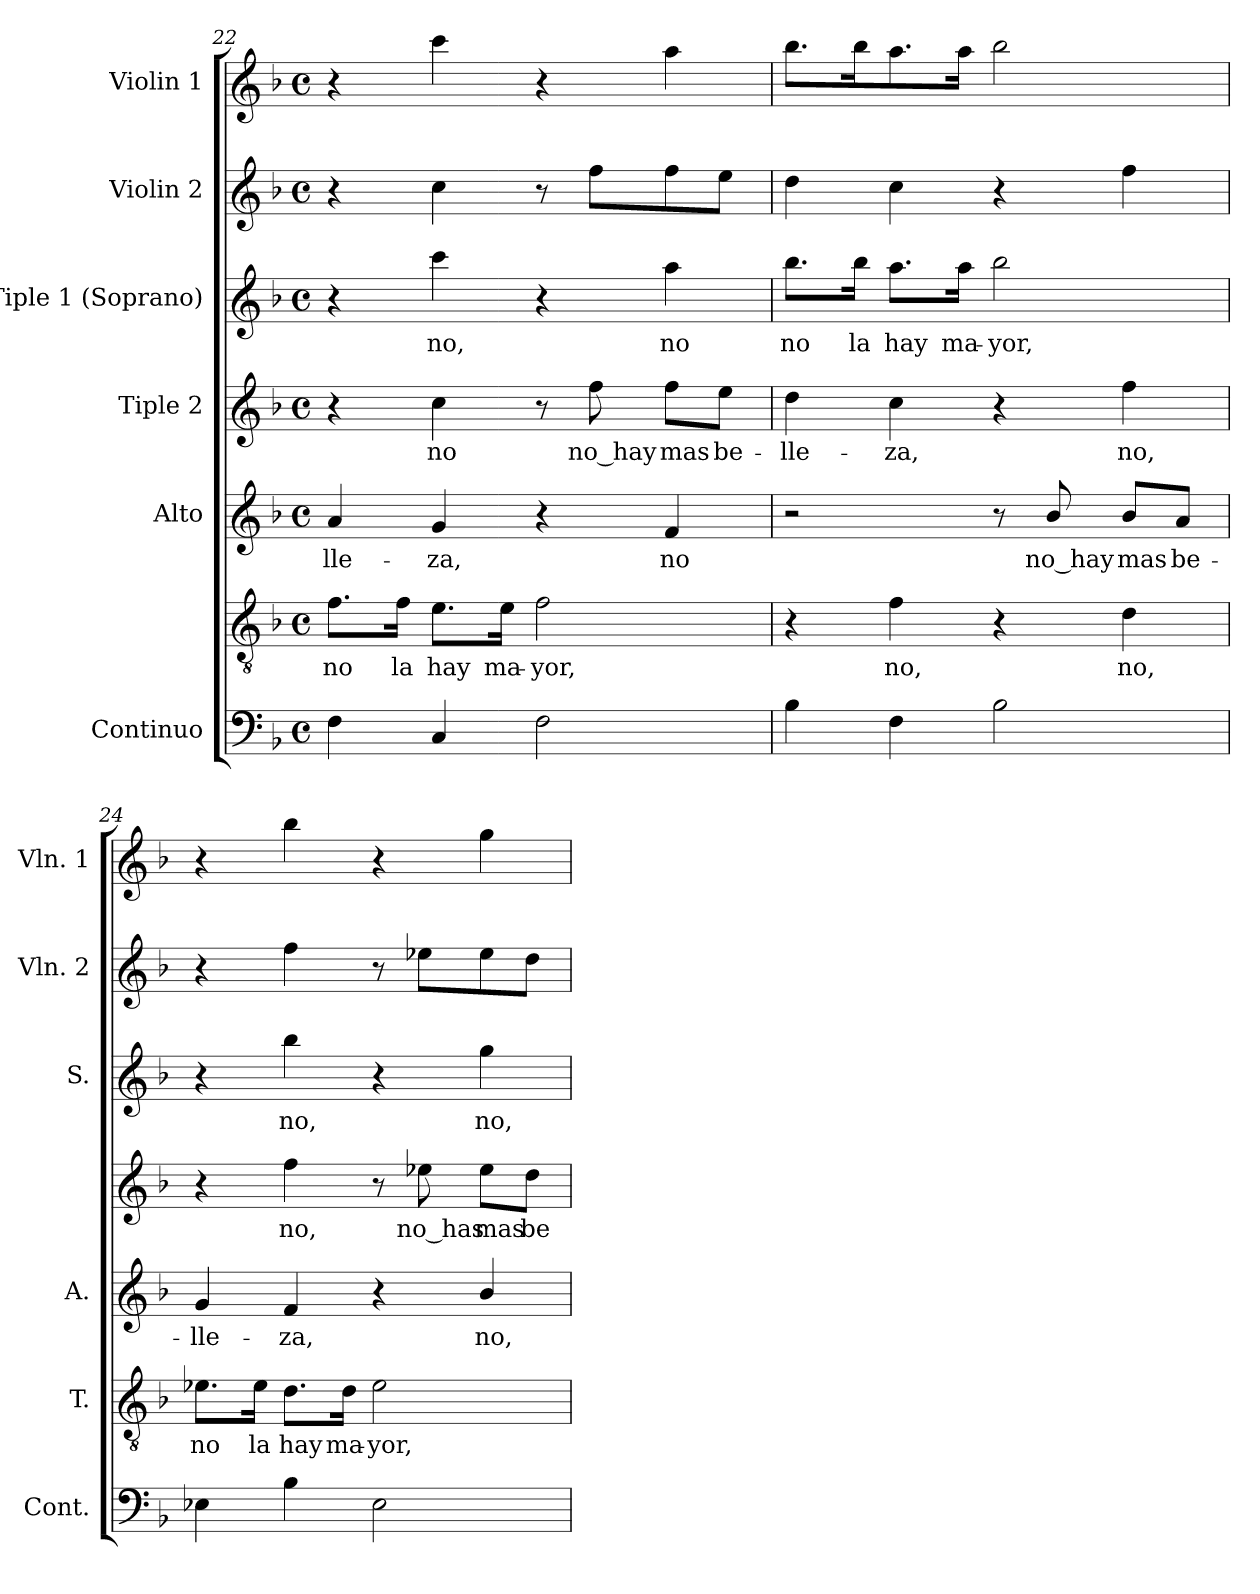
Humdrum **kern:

**kern	**kern	**text	**kern	**text	**kern	**text	**kern	**text	**kern	**kern
*part7	*part6	*part6	*part5	*part5	*part4	*part4	*part3	*part3	*part2	*part1
*staff7	*staff6	*staff6	*staff5	*staff5	*staff4	*staff4	*staff3	*staff3	*staff2	*staff1
*I"Continuo	*I""Tenor" or Alto	*	*I"Alto	*	*I"Tiple 2	*	*I"Tiple 1 (Soprano)	*	*I"Violin 2	*I"Violin 1
*I'Cont.	*I'T.	*	*I'A.	*	*	*	*I'S.	*	*I'Vln. 2	*I'Vln. 1
*clefF4	*clefGv2	*	*clefG2	*	*clefG2	*	*clefG2	*	*clefG2	*clefG2
*	*ITrd7c12	*	*	*	*	*	*	*	*	*
*k[b-]	*k[b-]	*	*k[b-]	*	*k[b-]	*	*k[b-]	*	*k[b-]	*k[b-]
*F:	*F:	*	*F:	*	*F:	*	*F:	*	*F:	*F:
*M4/4	*M4/4	*	*M4/4	*	*M4/4	*	*M4/4	*	*M4/4	*M4/4
*met(c)	*met(c)	*	*met(c)	*	*met(c)	*	*met(c)	*	*met(c)	*met(c)
=22	=22	=22	=22	=22	=22	=22	=22	=22	=22	=22
!	!	!LO:LY:b:color=#000000	!	!	!	!	!	!	!	!
!	!	!	!	!LO:LY:b:color=#000000	!	!	!	!	!	!
4Fi\	8.Fi\L	no	4ai/	-lle-	4r	.	4r	.	4r	4r
!	!	!LO:LY:b:color=#000000	!	!	!	!	!	!	!	!
.	16Fi\Jk	la	.	.	.	.	.	.	.	.
!	!	!LO:LY:b:color=#000000	!	!	!	!	!	!	!	!
!	!	!	!	!LO:LY:b:color=#000000	!	!	!	!	!	!
!	!	!	!	!	!	!LO:LY:b:color=#000000	!	!	!	!
!	!	!	!	!	!	!	!	!LO:LY:b:color=#000000	!	!
4Ci/	8.Ei\L	hay	4gi/	-za,	4cci\	no	4ccci\	no,	4cci\	4ccci\
!	!	!LO:LY:b:color=#000000	!	!	!	!	!	!	!	!
.	16Ei\Jk	ma-	.	.	.	.	.	.	.	.
!	!	!LO:LY:b:color=#000000	!	!	!	!	!	!	!	!
2Fi\	2Fi\	-yor,	4r	.	8r	.	4r	.	8r	4r
!	!	!	!	!	!	!LO:LY:b:color=#000000	!	!	!	!
.	.	.	.	.	8ffi\	no_hay	.	.	8ffi\L	.
!	!	!	!	!LO:LY:b:color=#000000	!	!	!	!	!	!
!	!	!	!	!	!	!LO:LY:b:color=#000000	!	!	!	!
!	!	!	!	!	!	!	!	!LO:LY:b:color=#000000	!	!
.	.	.	4fi/	no	8ffi\L	mas	4aai\	no	8ffi\	4aai\
!	!	!	!	!	!	!LO:LY:b:color=#000000	!	!	!	!
.	.	.	.	.	8eei\J	be-	.	.	8eei\J	.
=23	=23	=23	=23	=23	=23	=23	=23	=23	=23	=23
!	!	!	!	!	!	!LO:LY:b:color=#000000	!	!	!	!
!	!	!	!	!	!	!	!	!LO:LY:b:color=#000000	!	!
4B-i\	4r	.	2r	.	4ddi\	-lle-	8.bb-i\L	no	4ddi\	8.bb-i\L
!	!	!	!	!	!	!	!	!LO:LY:b:color=#000000	!	!
.	.	.	.	.	.	.	16bb-i\Jk	la	.	16bb-i\k
!	!	!LO:LY:b:color=#000000	!	!	!	!	!	!	!	!
!	!	!	!	!	!	!LO:LY:b:color=#000000	!	!	!	!
!	!	!	!	!	!	!	!	!LO:LY:b:color=#000000	!	!
4Fi\	4Fi\	no,	.	.	4cci\	-za,	8.aai\L	hay	4cci\	8.aai\
!	!	!	!	!	!	!	!	!LO:LY:b:color=#000000	!	!
.	.	.	.	.	.	.	16aai\Jk	ma-	.	16aai\Jk
!	!	!	!	!	!	!	!	!LO:LY:b:color=#000000	!	!
2B-i\	4r	.	8r	.	4r	.	2bb-i\	-yor,	4r	2bb-i\
!	!	!	!	!LO:LY:b:color=#000000	!	!	!	!	!	!
.	.	.	8b-i/	no_hay	.	.	.	.	.	.
!	!	!LO:LY:b:color=#000000	!	!	!	!	!	!	!	!
!	!	!	!	!LO:LY:b:color=#000000	!	!	!	!	!	!
!	!	!	!	!	!	!LO:LY:b:color=#000000	!	!	!	!
.	4Di\	no,	8b-i/L	mas	4ffi\	no,	.	.	4ffi\	.
!	!	!	!	!LO:LY:b:color=#000000	!	!	!	!	!	!
.	.	.	8ai/J	be-	.	.	.	.	.	.
!!LO:LB:g=z
=24	=24	=24	=24	=24	=24	=24	=24	=24	=24	=24
!	!	!LO:LY:b:color=#000000	!	!	!	!	!	!	!	!
!	!	!	!	!LO:LY:b:color=#000000	!	!	!	!	!	!
4E-Xi\	8.E-Xi\L	no	4gi/	-lle-	4r	.	4r	.	4r	4r
!	!	!LO:LY:b:color=#000000	!	!	!	!	!	!	!	!
.	16E-i\Jk	la	.	.	.	.	.	.	.	.
!	!	!LO:LY:b:color=#000000	!	!	!	!	!	!	!	!
!	!	!	!	!LO:LY:b:color=#000000	!	!	!	!	!	!
!	!	!	!	!	!	!LO:LY:b:color=#000000	!	!	!	!
!	!	!	!	!	!	!	!	!LO:LY:b:color=#000000	!	!
4B-i\	8.Di\L	hay	4fi/	-za,	4ffi\	no,	4bb-i\	no,	4ffi\	4bb-i\
!	!	!LO:LY:b:color=#000000	!	!	!	!	!	!	!	!
.	16Di\Jk	ma-	.	.	.	.	.	.	.	.
!	!	!LO:LY:b:color=#000000	!	!	!	!	!	!	!	!
2E-i\	2E-i\	-yor,	4r	.	8r	.	4r	.	8r	4r
!	!	!	!	!	!	!LO:LY:b:color=#000000	!	!	!	!
.	.	.	.	.	8ee-Xi\	no_has	.	.	8ee-Xi\L	.
!	!	!	!	!LO:LY:b:color=#000000	!	!	!	!	!	!
!	!	!	!	!	!	!LO:LY:b:color=#000000	!	!	!	!
!	!	!	!	!	!	!	!	!LO:LY:b:color=#000000	!	!
.	.	.	4b-i/	no,	8ee-i\L	mas	4ggi\	no,	8ee-i\	4ggi\
!	!	!	!	!	!	!LO:LY:b:color=#000000	!	!	!	!
.	.	.	.	.	8ddi\J	be-	.	.	8ddi\J	.
=	=	=	=	=	=	=	=	=	=	=
*-	*-	*-	*-	*-	*-	*-	*-	*-	*-	*-
